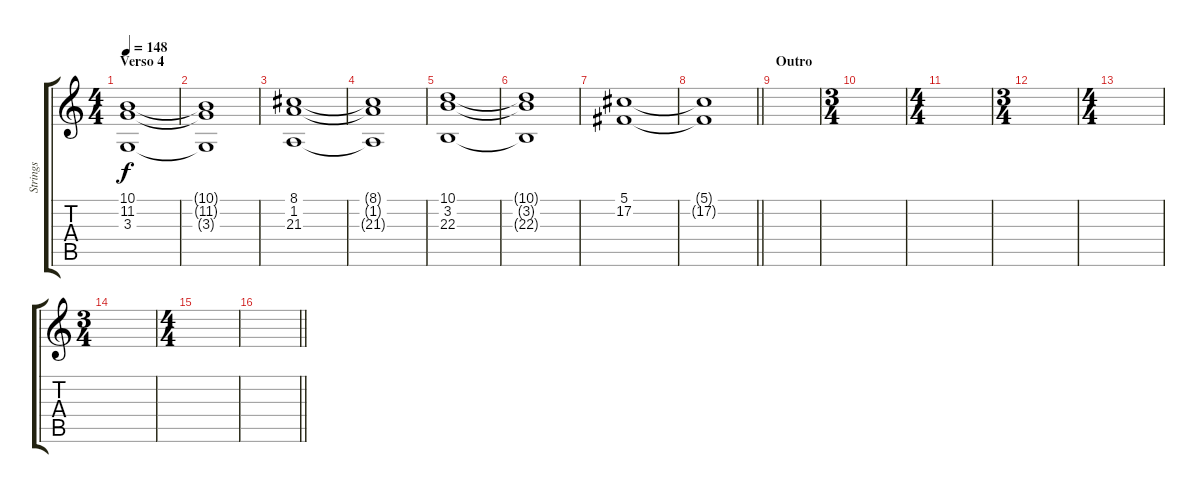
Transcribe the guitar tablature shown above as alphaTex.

\track ("Strings" "Strings") {instrument pad4choir}
\staff {score tabs}
\tuning (Db4 Ab3 E3 B2 Gb2 B1) {hide}
\ts (4 4)
\section ("" "Verso 4")
\tempo 148
\clef g2
\ks c
(10.1 11.2 3.3).1{dy f} |
(10.1{t} 11.2{t} 3.3{t}).1 |
(8.1 1.2 21.3).1 |
(8.1{t} 1.2{t} 21.3{t}).1 |
(10.1 3.2 22.3).1 |
(10.1{t} 3.2{t} 22.3{t}).1 |
(5.1 17.2).1 |
\barLineRight lightlight
(5.1{t} 17.2{t}).1 |
\section ("" "Outro")
|
\ts (3 4)
|
\ts (4 4)
|
\ts (3 4)
|
\ts (4 4)
|
\ts (3 4)
|
\ts (4 4)
|
\barLineRight lightlight
